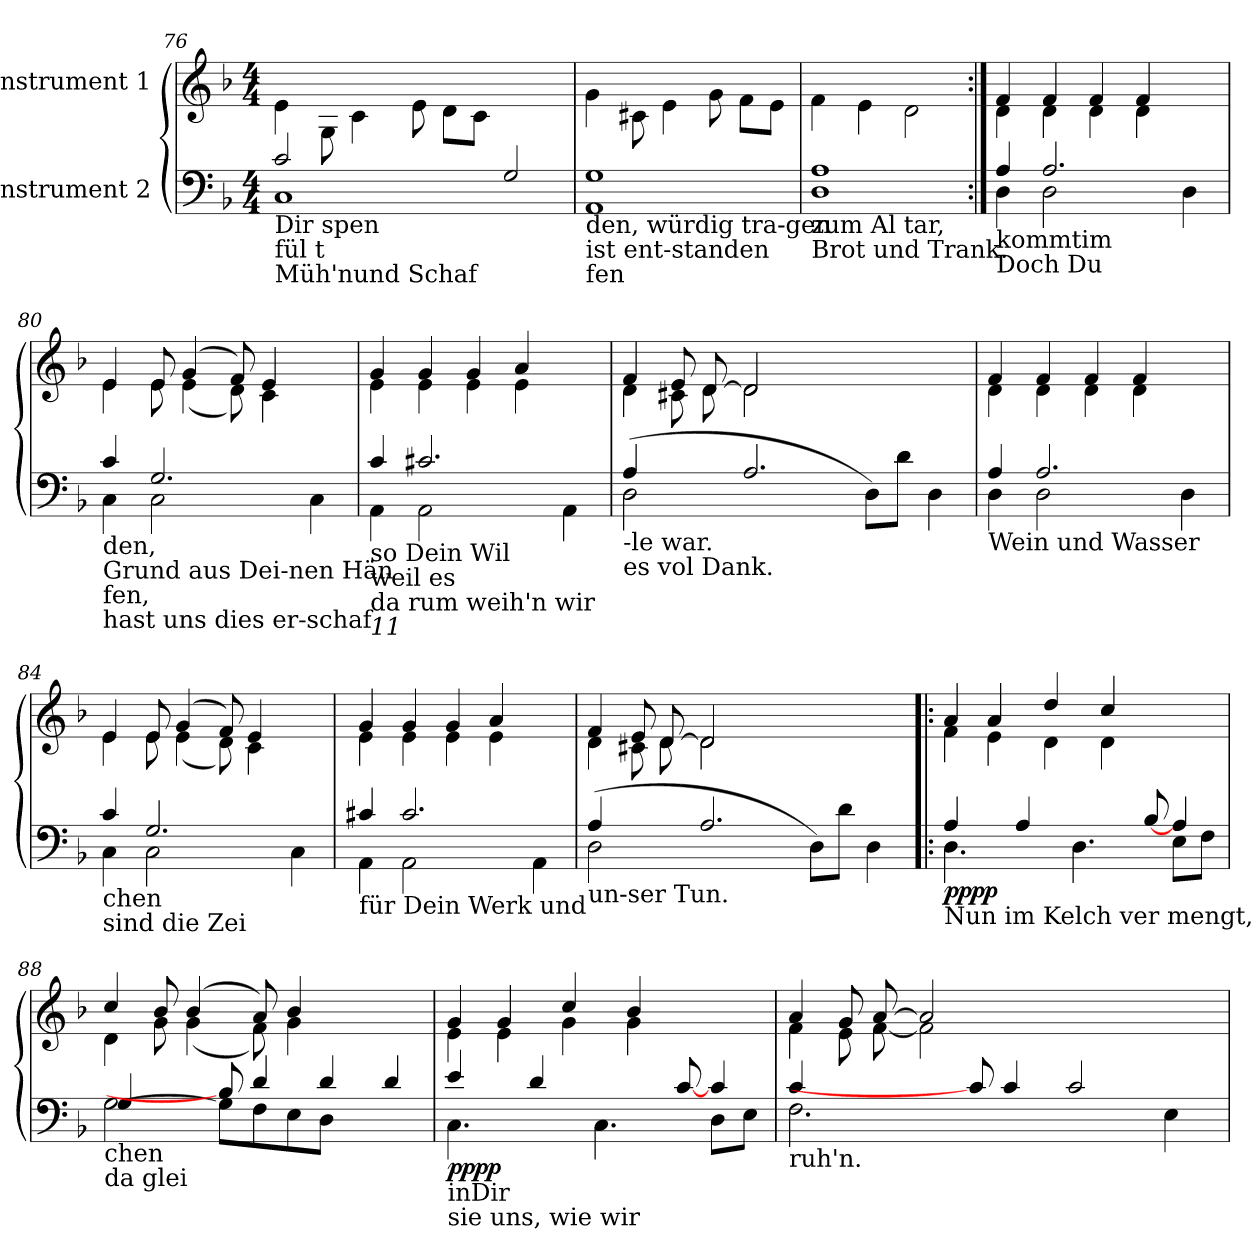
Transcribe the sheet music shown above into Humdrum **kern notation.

**kern	**dynam	**kern
*part2	*part2	*part1
*staff2	*staff2	*staff1
*I"Instrument 2	*	*I"Instrument 1
*clefF4	*	*clefG2
*k[b-]	*	*k[b-]
*F:	*	*F:
*M4/4	*	*M4/4
=76	=76	=76
*^	*	*
!LO:TX:b:t=Dir spen	!	!	!
!LO:TX:b:t=fül t	!	!	!
!LO:TX:b:t=Müh'nund Schaf	!	!	!
1C	2c/	.	4e\
.	.	.	8G\
.	.	.	4c\
.	1ryy	.	.
.	.	.	8e\
.	.	.	8d\L
.	.	.	8c\J
2G/	.	.	2ryy
*v	*v	*	*
=77	=77	=77
!LO:TX:b:t=den, würdig tra-gen	!	!
!LO:TX:b:t=ist ent-standen	!	!
!LO:TX:b:t=fen	!	!
1G 1AA	.	4g\
.	.	8c#X\
.	.	4e\
.	.	8g\
.	.	8f\L
.	.	8e\J
=78	=78	=78
!LO:TX:b:t=zum Al tar,	!	!
!LO:TX:b:t=Brot und Trank.	!	!
1A 1D	.	4f\
.	.	4e\
.	.	2d\
=79:|!	=79:|!	=79:|!
*^	*	*^
!LO:TX:b:t=kommtim	!	!	!	!
!LO:TX:b:t=Doch Du	!	!	!	!
4A/	4D\	.	4f/	4d\
2.A/	2D\	.	4f/	4d\
.	.	.	4f/	4d\
.	2ryy	.	4f/	4d\
4D\	.	.	4ryy	4ryy
!!LO:LB:g=z	!!
=80	=80	=80	=80	=80
!LO:TX:b:t=den,	!	!	!	!
!LO:TX:b:t=Grund aus Dei-nen Hän	!	!	!	!
!LO:TX:b:t=fen,	!	!	!	!
!LO:TX:b:t=hast uns dies er-schaf	!	!	!	!
4c/	4C\	.	4e/	4e\
2.G/	2C\	.	8e/	8e\
.	.	.	(>4g/	(<4e\
.	.	.	8f/)	8d\)
.	2ryy	.	4e/	4c\
4C\	.	.	4ryy	4ryy
=81	=81	=81	=81	=81
!LO:TX:b:t=so Dein Wil	!	!	!	!
!LO:TX:b:t=weil es	!	!	!	!
!LO:TX:b:t=da rum weih'n wir	!	!	!	!
!LO:TX:b:i:t=11	!	!	!	!
4c/	4AA\	.	4g/	4e\
2.c#X/	2AA\	.	4g/	4e\
.	.	.	4g/	4e\
.	2ryy	.	4a/	4e\
4AA\	.	.	4ryy	4ryy
=82	=82	=82	=82	=82
!LO:TX:b:t=-le war.	!	!	!	!
!LO:TX:b:t=es vol Dank.	!	!	!	!
(<2D\	4A/	.	4f/	4d\
.	1.ryy	.	8e/	8c#X\
.	.	.	[>8d/	8d\
2.A/	.	.	2d/]	2d\
.	.	.	2.ryy	2.ryy
8D\L)	.	.	.	.
8d\J	.	.	.	.
4D\	.	.	.	.
=83	=83	=83	=83	=83
!LO:TX:b:t=Wein und Wasser	!	!	!	!
4A/	4D\	.	4f/	4d\
2.A/	2D\	.	4f/	4d\
.	.	.	4f/	4d\
.	2ryy	.	4f/	4d\
4D\	.	.	4ryy	4ryy
=84	=84	=84	=84	=84
!LO:TX:b:t=chen	!	!	!	!
!LO:TX:b:t=sind die Zei	!	!	!	!
4c/	4C\	.	4e/	4e\
2.G/	2C\	.	8e/	8e\
.	.	.	(>4g/	(<4e\
.	.	.	8f/)	8d\)
.	2ryy	.	4e/	4c\
4C\	.	.	4ryy	4ryy
!!LO:LB:g=z	!!
=85	=85	=85	=85	=85
!LO:TX:b:t=für Dein Werk und	!	!	!	!
4c#X/	4AA\	.	4g/	4e\
2.c#/	2AA\	.	4g/	4e\
.	.	.	4g/	4e\
.	2ryy	.	4a/	4e\
4AA\	.	.	4ryy	4ryy
=86	=86	=86	=86	=86
!LO:TX:b:t=un-ser Tun.	!	!	!	!
(<2D\	4A/	.	4f/	4d\
.	1.ryy	.	8e/	8c#X\
.	.	.	[>8d/	8d\
2.A/	.	.	2d/]	2d\
.	.	.	2.ryy	2.ryy
8D\L)	.	.	.	.
8d\J	.	.	.	.
4D\	.	.	.	.
=87!|:	=87!|:	=87!|:	=87!|:	=87!|:
!LO:TX:b:t=Nun im Kelch ver mengt,	!	!	!	!
!	!	!LO:DY:b	!	!
4.D\	4A/	pppp	4a/	4f\
.	2..ryy	.	4a/	4e\
4A/	.	.	.	.
.	.	.	4dd/	4d\
4.D\	.	.	.	.
.	.	.	4cc/	4d\
[8B-/	.	.	4.ryy	4.ryy
4A/	8E\L	.	.	.
.	8F\J	.	.	.
=88	=88	=88	=88	=88
!LO:TX:b:t=chen	!	!	!	!
!LO:TX:b:t=da glei	!	!	!	!
[<2G\	4G/	.	4cc/	4d\
.	4ryy	.	8b-/	8g\
.	.	.	(>4b-/	(<4g\
8B-/]	8G\L]	.	.	.
4d/	8F\	.	8a/)	8f\)
.	8E\	.	4b-/	4g\
4d/	8D<\J	.	.	.
.	4.ryy	.	4.ryy	4.ryy
4d/	.	.	.	.
=89	=89	=89	=89	=89
!LO:TX:b:t=inDir	!	!	!	!
!LO:TX:b:t=sie uns, wie wir	!	!	!	!
!	!	!LO:DY:b	!	!
4.C\	4e/	pppp	4g/	4e\
.	2..ryy	.	4g/	4e\
4d/	.	.	.	.
.	.	.	4cc/	4g\
4.C\	.	.	.	.
.	.	.	4b-/	4g\
[8c/	.	.	4.ryy	4.ryy
4c/	8D\L	.	.	.
.	8E\J	.	.	.
!!LO:LB:g=z	!!
=90	=90	=90	=90	=90
!LO:TX:b:t=ruh'n.	!	!	!	!
2.F\	4c/	.	4a/	4f\
.	1ryy	.	8g/	8e\
.	.	.	[>8a/	[<8f\
.	.	.	2a/]	2f\]
8c/]	.	.	.	.
4c/	.	.	.	.
.	.	.	2..ryy	2..ryy
2c/	.	.	.	.
.	2ryy	.	.	.
4E\	.	.	.	.
.	8ryy	.	.	.
*v	*v	*	*	*
*	*	*v	*v
=	=	=
*-	*-	*-
